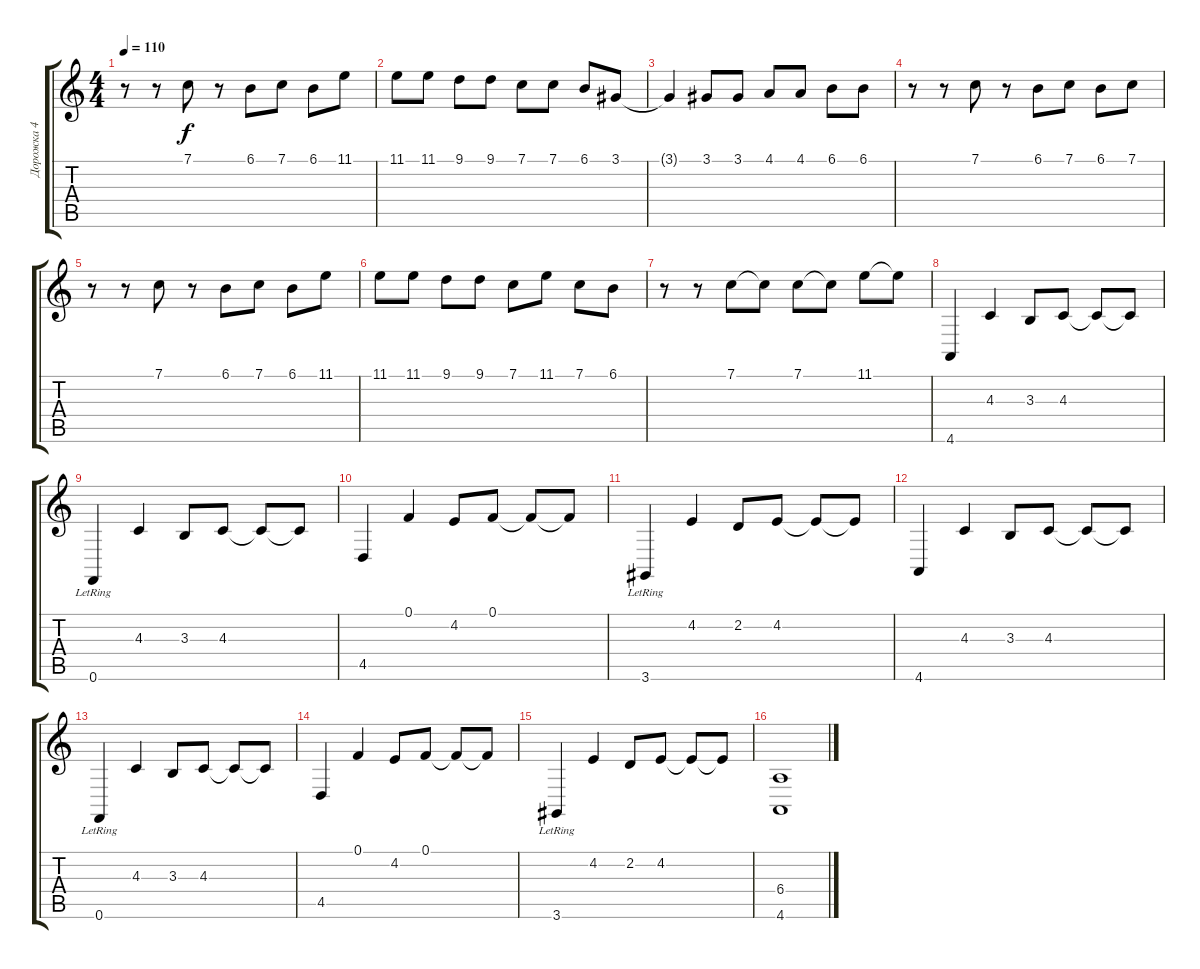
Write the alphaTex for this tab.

\track ("Дорожка 4" "Дорожка 4") {instrument pad8sweep}
\staff {score tabs}
\tuning (F4 C4 Ab3 Eb3 Bb2 F2) {hide}
\ts (4 4)
\tempo 110
\clef g2
\ks c
r.8{dy f} r.8 7.1.8 r.8 6.1.8 7.1.8 6.1.8 11.1.8 |
11.1.8 11.1.8 9.1.8 9.1.8 7.1.8 7.1.8 6.1.8 3.1.8 |
3.1{t}.4 3.1.8 3.1.8 4.1.8 4.1.8 6.1.8 6.1.8 |
r.8 r.8 7.1.8 r.8 6.1.8 7.1.8 6.1.8 7.1.8 |
r.8 r.8 7.1.8 r.8 6.1.8 7.1.8 6.1.8 11.1.8 |
11.1.8 11.1.8 9.1.8 9.1.8 7.1.8 11.1.8 7.1.8 6.1.8 |
r.8 r.8 7.1.8 7.1{t}.8 7.1.8 7.1{t}.8 11.1.8 11.1{t}.8 |
4.6.4 4.3.4 3.3.8 4.3.8 4.3{t}.8 4.3{t}.8 |
0.6{lr}.4 4.3.4 3.3.8 4.3.8 4.3{t}.8 4.3{t}.8 |
4.5.4 0.1.4 4.2.8 0.1.8 0.1{t}.8 0.1{t}.8 |
3.6{lr}.4 4.2.4 2.2.8 4.2.8 4.2{t}.8 4.2{t}.8 |
4.6.4 4.3.4 3.3.8 4.3.8 4.3{t}.8 4.3{t}.8 |
0.6{lr}.4 4.3.4 3.3.8 4.3.8 4.3{t}.8 4.3{t}.8 |
4.5.4 0.1.4 4.2.8 0.1.8 0.1{t}.8 0.1{t}.8 |
3.6{lr}.4 4.2.4 2.2.8 4.2.8 4.2{t}.8 4.2{t}.8 |
(6.4 4.6).1
